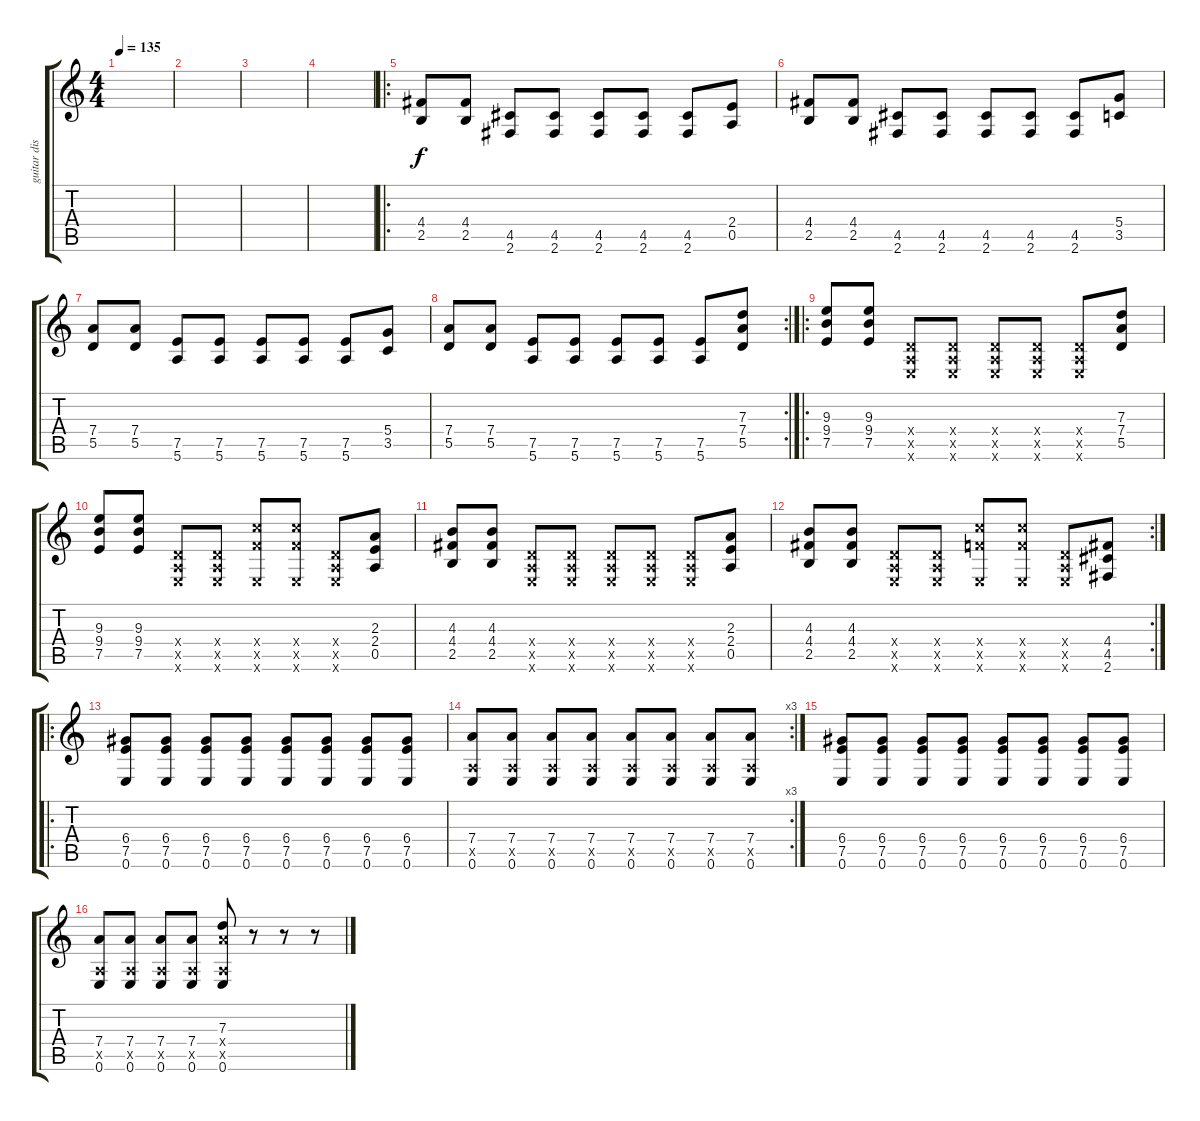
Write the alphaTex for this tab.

\track ("guitar dist." "guitar dis") {instrument distortionguitar}
\staff {score tabs}
\tuning (E4 B3 G3 D3 A2 E2) {hide}
\ts (4 4)
\tempo 135
\clef g2
\ks c
|
|
|
|
\ro
(4.4 2.5).8{volume 14 balance 8 instrument distortionguitar} (4.4 2.5).8 (4.5 2.6).8 (4.5 2.6).8 (4.5 2.6).8 (4.5 2.6).8 (4.5 2.6).8 (2.4 0.5).8 |
(4.4 2.5).8 (4.4 2.5).8 (4.5 2.6).8 (4.5 2.6).8 (4.5 2.6).8 (4.5 2.6).8 (4.5 2.6).8 (5.4 3.5).8 |
(7.4 5.5).8 (7.4 5.5).8 (7.5 5.6).8 (7.5 5.6).8 (7.5 5.6).8 (7.5 5.6).8 (7.5 5.6).8 (5.4 3.5).8 |
\rc 2
(7.4 5.5).8 (7.4 5.5).8 (7.5 5.6).8 (7.5 5.6).8 (7.5 5.6).8 (7.5 5.6).8 (7.5 5.6).8 (7.3 7.4 5.5).8 |
\ro
(9.3 9.4 7.5).8 (9.3 9.4 7.5).8 (0.4{x} 0.5{x} 0.6{x}).8 (0.4{x} 0.5{x} 0.6{x}).8 (0.4{x} 0.5{x} 0.6{x}).8 (0.4{x} 0.5{x} 0.6{x}).8 (0.4{x} 0.5{x} 0.6{x}).8 (7.3 7.4 5.5).8 |
(9.3 9.4 7.5).8 (9.3 9.4 7.5).8 (0.4{x} 0.5{x} 0.6{x}).8 (0.4{x} 0.5{x} 0.6{x}).8 (10.4{x} 8.5{x} 0.6{x}).8 (10.4{x} 8.5{x} 0.6{x}).8 (0.4{x} 0.5{x} 0.6{x}).8 (2.3 2.4 0.5).8 |
(4.3 4.4 2.5).8 (4.3 4.4 2.5).8 (0.4{x} 0.5{x} 0.6{x}).8 (0.4{x} 0.5{x} 0.6{x}).8 (0.4{x} 0.5{x} 0.6{x}).8 (0.4{x} 0.5{x} 0.6{x}).8 (0.4{x} 0.5{x} 0.6{x}).8 (2.3 2.4 0.5).8 |
\rc 2
(4.3 4.4 2.5).8 (4.3 4.4 2.5).8 (0.4{x} 0.5{x} 0.6{x}).8 (0.4{x} 0.5{x} 0.6{x}).8 (10.4{x} 8.5{x} 0.6{x}).8 (10.4{x} 8.5{x} 0.6{x}).8 (0.4{x} 0.5{x} 0.6{x}).8 (4.4 4.5 2.6).8 |
\ro
(6.4 7.5 0.6).8 (6.4 7.5 0.6).8 (6.4 7.5 0.6).8 (6.4 7.5 0.6).8 (6.4 7.5 0.6).8 (6.4 7.5 0.6).8 (6.4 7.5 0.6).8 (6.4 7.5 0.6).8 |
\rc 3
(7.4 0.5{x} 0.6).8 (7.4 0.5{x} 0.6).8 (7.4 0.5{x} 0.6).8 (7.4 0.5{x} 0.6).8 (7.4 0.5{x} 0.6).8 (7.4 0.5{x} 0.6).8 (7.4 0.5{x} 0.6).8 (7.4 0.5{x} 0.6).8 |
(6.4 7.5 0.6).8 (6.4 7.5 0.6).8 (6.4 7.5 0.6).8 (6.4 7.5 0.6).8 (6.4 7.5 0.6).8 (6.4 7.5 0.6).8 (6.4 7.5 0.6).8 (6.4 7.5 0.6).8 |
(7.4 0.5{x} 0.6).8 (7.4 0.5{x} 0.6).8 (7.4 0.5{x} 0.6).8 (7.4 0.5{x} 0.6).8 (7.3 7.4{x} 0.5{x} 0.6).8 r.8 r.8 r.8
